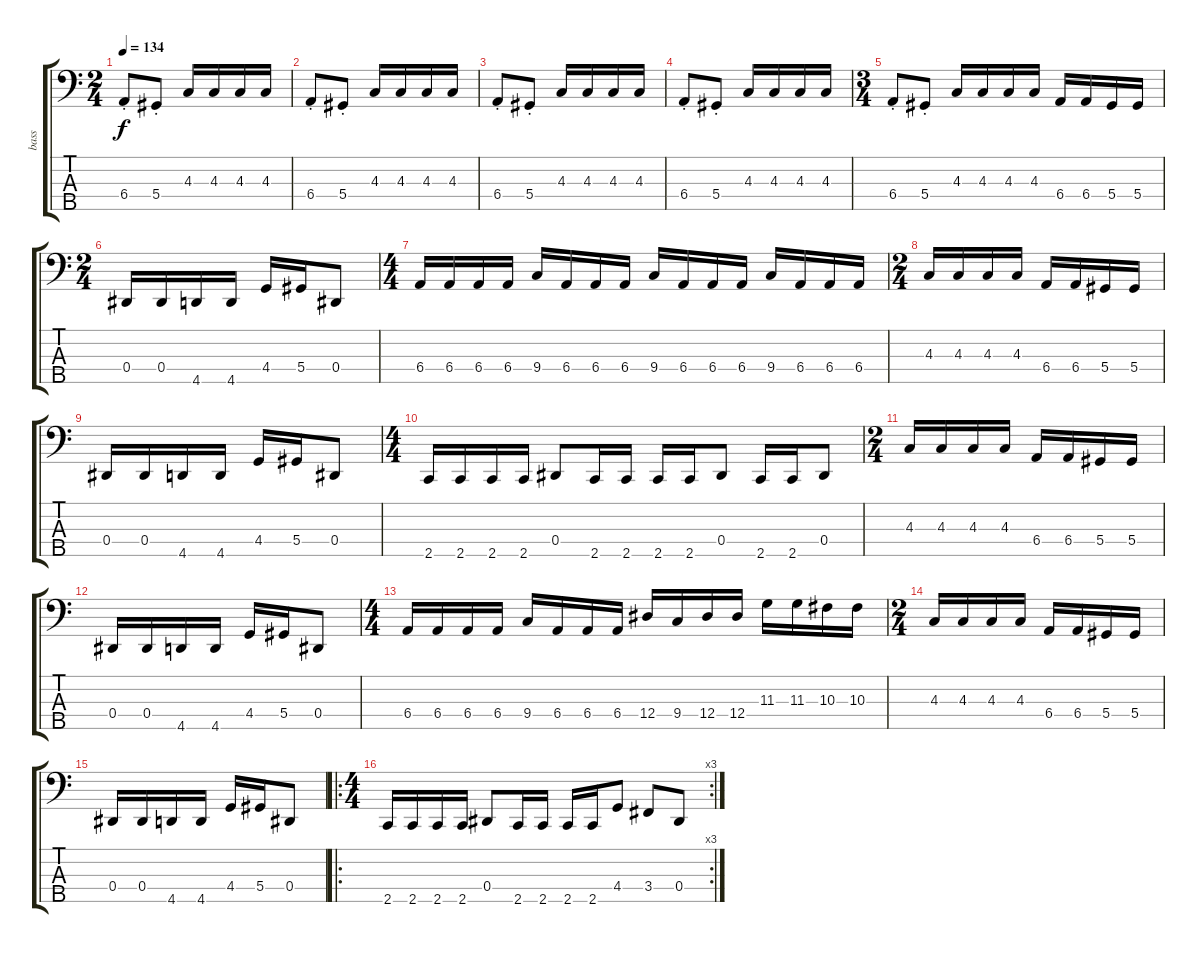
\track ("bass" "bass") {instrument fretlessbass}
\staff {score tabs}
\tuning (Gb2 Db2 Ab1 Eb1 Bb0) {hide}
\ts (2 4)
\tempo 134
\clef f4
\ks c
6.4{st}.8{dy f instrument fretlessbass} 5.4{st}.8 4.3.16 4.3.16 4.3.16 4.3.16 |
6.4{st}.8 5.4{st}.8 4.3.16 4.3.16 4.3.16 4.3.16 |
6.4{st}.8 5.4{st}.8 4.3.16 4.3.16 4.3.16 4.3.16 |
6.4{st}.8 5.4{st}.8 4.3.16 4.3.16 4.3.16 4.3.16 |
\ts (3 4)
6.4{st}.8 5.4{st}.8 4.3.16 4.3.16 4.3.16 4.3.16 6.4.16 6.4.16 5.4.16 5.4.16 |
\ts (2 4)
0.4.16 0.4.16 4.5.16 4.5.16 4.4.16 5.4.16 0.4.8 |
\ts (4 4)
6.4.16 6.4.16 6.4.16 6.4.16 9.4.16 6.4.16 6.4.16 6.4.16 9.4.16 6.4.16 6.4.16 6.4.16 9.4.16 6.4.16 6.4.16 6.4.16 |
\ts (2 4)
4.3.16 4.3.16 4.3.16 4.3.16 6.4.16 6.4.16 5.4.16 5.4.16 |
0.4.16 0.4.16 4.5.16 4.5.16 4.4.16 5.4.16 0.4.8 |
\ts (4 4)
2.5.16 2.5.16 2.5.16 2.5.16 0.4.8 2.5.16 2.5.16 2.5.16 2.5.16 0.4.8 2.5.16 2.5.16 0.4.8 |
\ts (2 4)
4.3.16 4.3.16 4.3.16 4.3.16 6.4.16 6.4.16 5.4.16 5.4.16 |
0.4.16 0.4.16 4.5.16 4.5.16 4.4.16 5.4.16 0.4.8 |
\ts (4 4)
6.4.16 6.4.16 6.4.16 6.4.16 9.4.16 6.4.16 6.4.16 6.4.16 12.4.16 9.4.16 12.4.16 12.4.16 11.3.16 11.3.16 10.3.16 10.3.16 |
\ts (2 4)
4.3.16 4.3.16 4.3.16 4.3.16 6.4.16 6.4.16 5.4.16 5.4.16 |
0.4.16 0.4.16 4.5.16 4.5.16 4.4.16 5.4.16 0.4.8 |
\ro
\rc 3
\ts (4 4)
2.5.16 2.5.16 2.5.16 2.5.16 0.4.8 2.5.16 2.5.16 2.5.16 2.5.16 4.4.8 3.4.8 0.4.8
